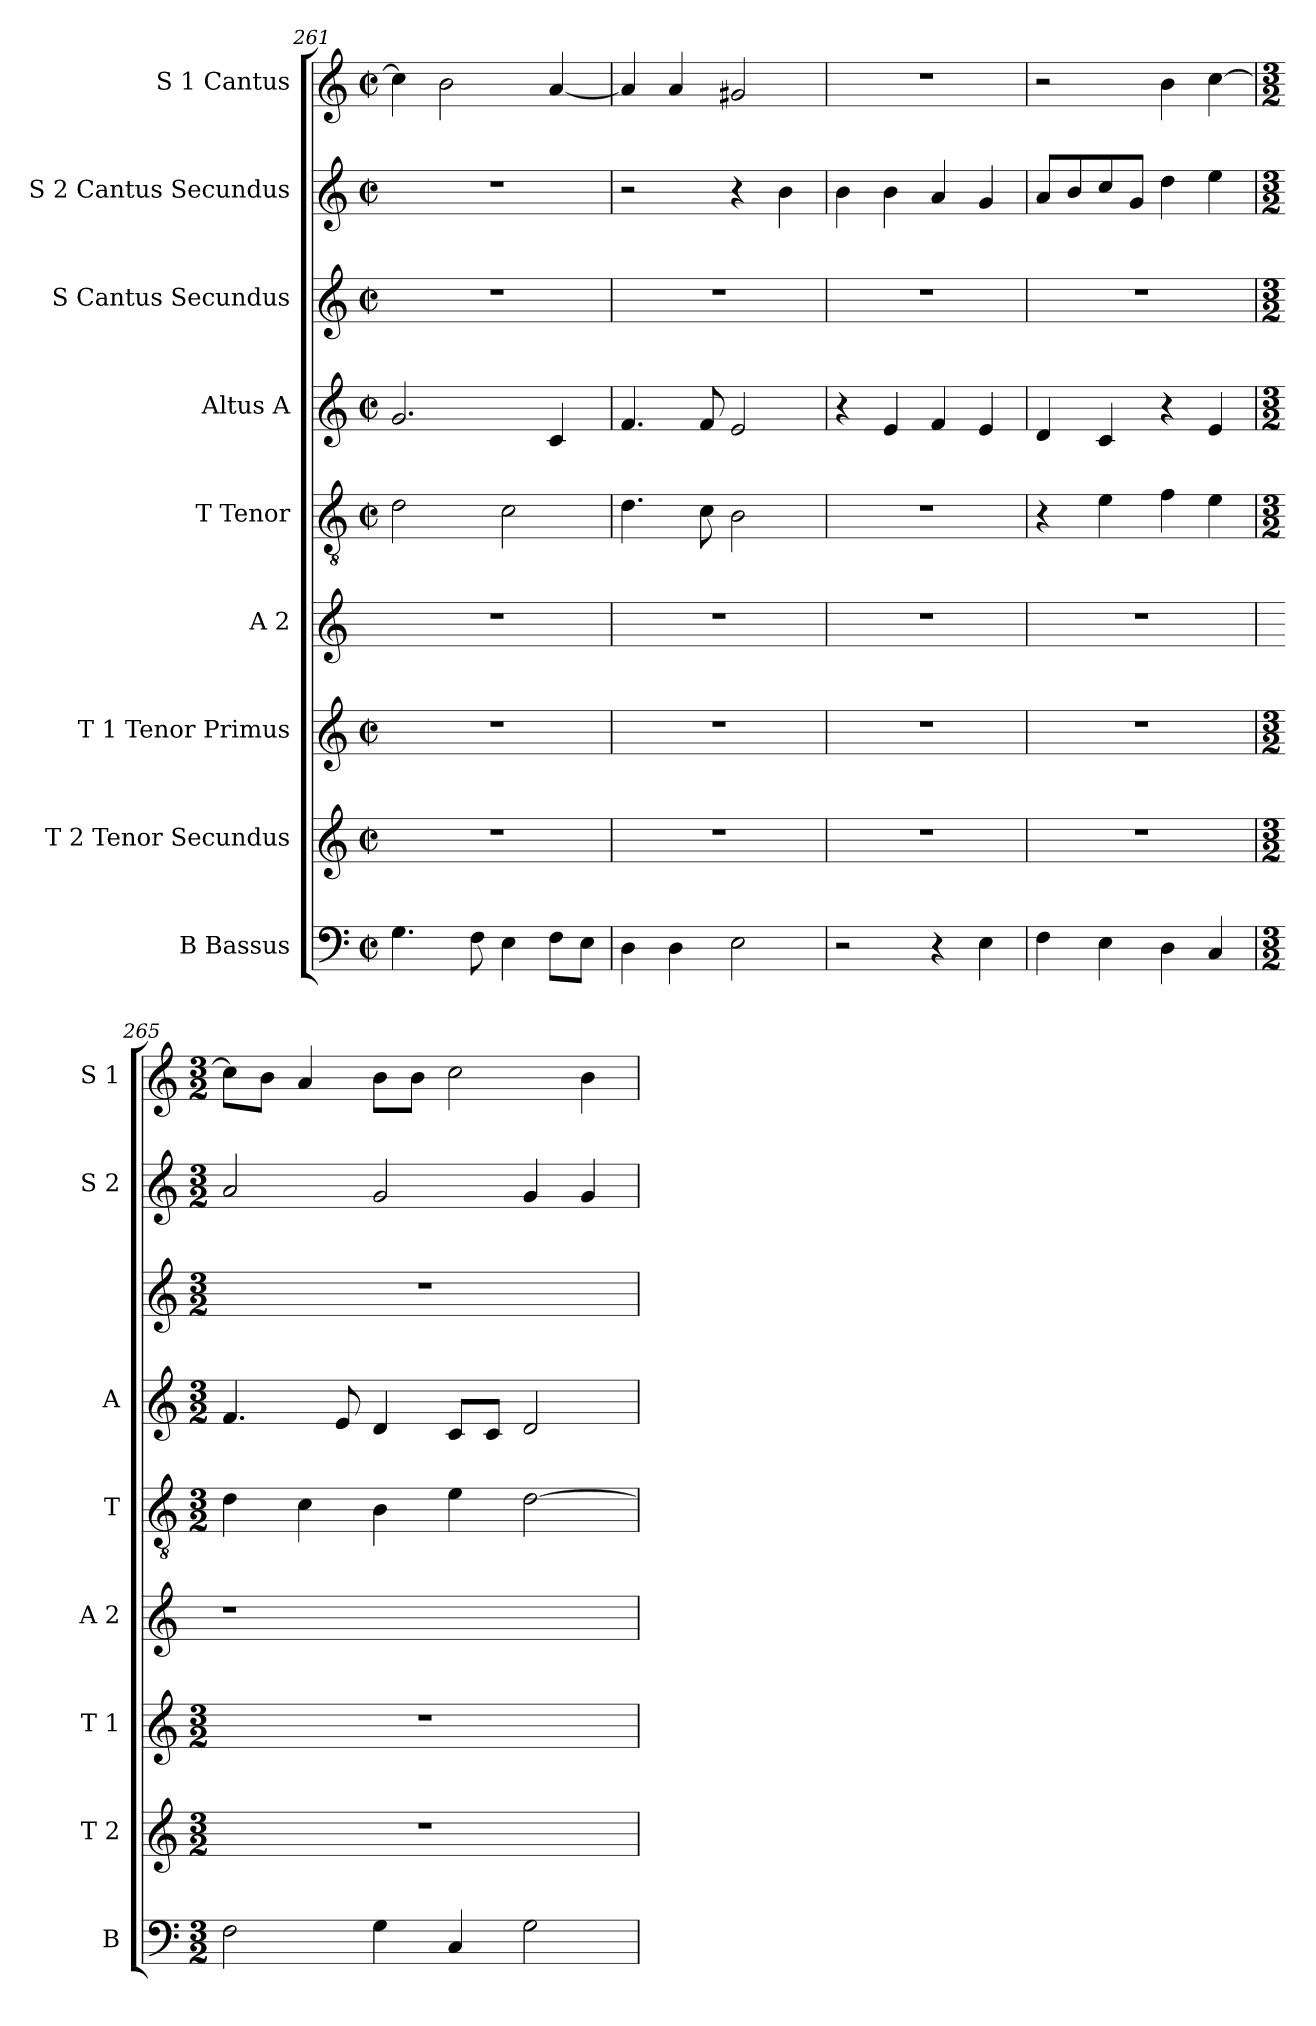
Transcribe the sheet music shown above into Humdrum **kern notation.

**kern	**kern	**kern	**kern	**kern	**kern	**kern	**kern	**kern
*part9	*part8	*part7	*part6	*part5	*part4	*part3	*part2	*part1
*staff9	*staff8	*staff7	*staff6	*staff5	*staff4	*staff3	*staff2	*staff1
*I"B Bassus	*I"T 2 Tenor Secundus	*I"T 1 Tenor Primus	*I"A 2	*I"T Tenor	*I"Altus A	*I"S Cantus Secundus	*I"S 2 Cantus Secundus	*I"S 1 Cantus
*I'B	*I'T 2	*I'T 1	*I'A 2	*I'T	*I'A	*	*I'S 2	*I'S 1
*clefF4	*clefG2	*clefG2	*clefG2	*clefGv2	*clefG2	*clefG2	*clefG2	*clefG2
*k[]	*k[]	*k[]	*k[]	*k[]	*k[]	*k[]	*k[]	*k[]
*C:	*C:	*C:	*C:	*C:	*C:	*C:	*C:	*C:
*M2/2	*M2/2	*M2/2	*	*M2/2	*M2/2	*M2/2	*M2/2	*M2/2
*met(c|)	*met(c|)	*met(c|)	*	*met(c|)	*met(c|)	*met(c|)	*met(c|)	*met(c|)
=261	=261	=261	=261	=261	=261	=261	=261	=261
4.G\	1r	1r	1r	2d\	2.g/	1r	1r	4cc\]
.	.	.	.	.	.	.	.	2b\
8F\	.	.	.	.	.	.	.	.
4E\	.	.	.	2c\	.	.	.	.
8F\L	.	.	.	.	4c/	.	.	[<4a/
8E\J	.	.	.	.	.	.	.	.
=262	=262	=262	=262	=262	=262	=262	=262	=262
4D\	1r	1r	1r	4.d\	4.f/	1r	2r	4a/]
4D\	.	.	.	.	.	.	.	4a/
.	.	.	.	8c\	8f/	.	.	.
2E\	.	.	.	2B\	2e/	.	4r	2g#X/
.	.	.	.	.	.	.	4b\	.
=263	=263	=263	=263	=263	=263	=263	=263	=263
2r	1r	1r	1r	1r	4r	1r	4b\	1r
.	.	.	.	.	4e/	.	4b\	.
4r	.	.	.	.	4f/	.	4a/	.
4E\	.	.	.	.	4e/	.	4g/	.
=264	=264	=264	=264	=264	=264	=264	=264	=264
4F\	1r	1r	1r	4r	4d/	1r	8a/L	2r
.	.	.	.	.	.	.	8b/	.
4E\	.	.	.	4e\	4c/	.	8cc/	.
.	.	.	.	.	.	.	8g/J	.
4D\	.	.	.	4f\	4r	.	4dd\	4b\
4C/	.	.	.	4e\	4e/	.	4ee\	[<4cc\
!!LO:LB:g=z
=265	=265	=265	=265	=265	=265	=265	=265	=265
*M3/2	*M3/2	*M3/2	*	*M3/2	*M3/2	*M3/2	*M3/2	*M3/2
2F\	1.r	1.r	1r	4d\	4.f/	1.r	2a/	8cc\L]
.	.	.	.	.	.	.	.	8b\J
.	.	.	.	4c\	.	.	.	4a/
.	.	.	.	.	8e/	.	.	.
4G\	.	.	.	4B\	4d/	.	2g/	8b\L
.	.	.	.	.	.	.	.	8b\J
4C/	.	.	.	4e\	8c/L	.	.	2cc\
.	.	.	.	.	8c/J	.	.	.
2G\	.	.	2ryy	[>2d\	2d/	.	4g/	.
.	.	.	.	.	.	.	4g/	4b\
=	=	=	=	=	=	=	=	=
*-	*-	*-	*-	*-	*-	*-	*-	*-
